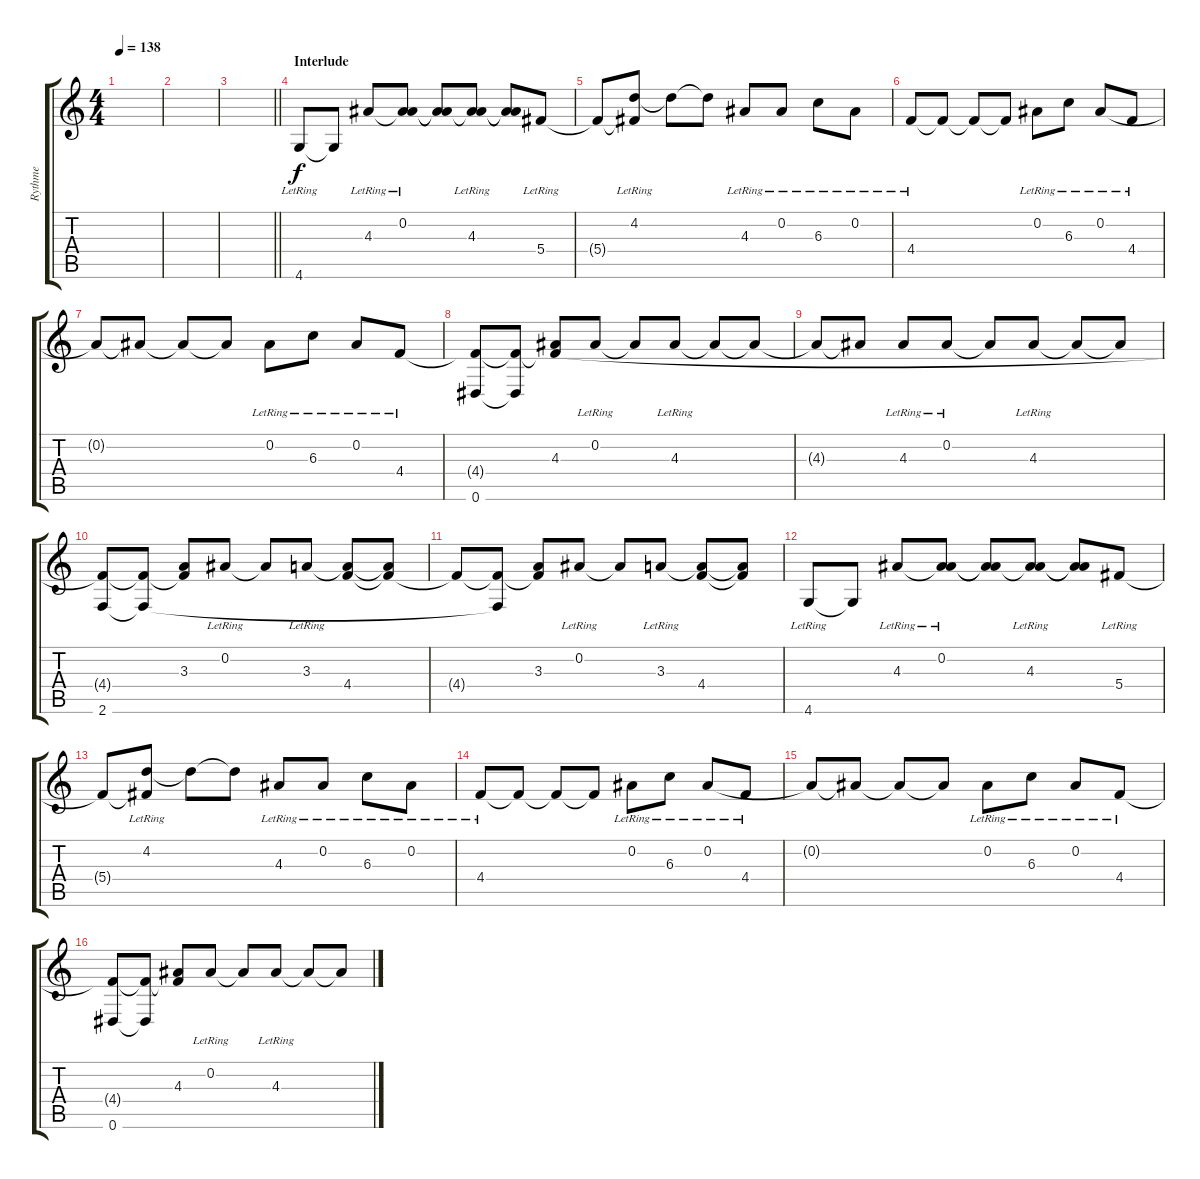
\track ("Rythme" "Rythme") {instrument electricguitarclean}
\staff {score tabs}
\tuning (Eb4 Bb3 Gb3 Db3 Ab2 Eb2) {hide}
\ts (4 4)
\tempo 138
\clef g2
\ks c
|
|
\barLineRight lightlight
|
\section ("" "Interlude")
4.6{lr}.8 4.6{t}.8 4.3{lr}.8 (0.2{lr} 4.3{t}).8 (0.2{t} 4.3{t}).8 (0.2{t} 4.3{lr}).8 (0.2{t} 4.3{t}).8 5.4{lr}.8 |
5.4{t}.8 (4.2{lr} 5.4{t}).8 4.2{t}.8 4.2{t}.8 4.3{lr}.8 0.2{lr}.8 6.3{lr}.8 0.2{lr}.8 |
4.4{lr}.8 4.4{t}.8 4.4{t}.8 4.4{t}.8 0.2{lr}.8 6.3{lr}.8 0.2{lr}.8 4.4{lr}.8 |
0.2{t}.8 0.2{t}.8 0.2{t}.8 0.2{t}.8 0.2{lr}.8 6.3{lr}.8 0.2{lr}.8 4.4{lr}.8 |
(4.4{t} 0.6).8 (4.4{t} 0.6{t}).8 (4.3 4.4{t}).8 0.2{lr}.8 0.2{t}.8 4.3{lr}.8 4.3{t}.8 4.3{t}.8 |
4.3{t}.8 4.3{t}.8 4.3{lr}.8 0.2{lr}.8 0.2{t}.8 4.3{lr}.8 4.3{t}.8 4.3{t}.8 |
(4.4{t} 2.6).8 (4.4{t} 2.6{t}).8 (3.3 4.4{t}).8 0.2{lr}.8 0.2{t}.8 3.3{lr}.8 (3.3{t} 4.4).8 (3.3{t} 4.4{t}).8 |
4.4{t}.8 (4.4{t} 2.6{t}).8 (3.3 4.4{t}).8 0.2{lr}.8 0.2{t}.8 3.3{lr}.8 (3.3{t} 4.4).8 (3.3{t} 4.4{t}).8 |
4.6{lr}.8 4.6{t}.8 4.3{lr}.8 (0.2{lr} 4.3{t}).8 (0.2{t} 4.3{t}).8 (0.2{t} 4.3{lr}).8 (0.2{t} 4.3{t}).8 5.4{lr}.8 |
5.4{t}.8 (4.2{lr} 5.4{t}).8 4.2{t}.8 4.2{t}.8 4.3{lr}.8 0.2{lr}.8 6.3{lr}.8 0.2{lr}.8 |
4.4{lr}.8 4.4{t}.8 4.4{t}.8 4.4{t}.8 0.2{lr}.8 6.3{lr}.8 0.2{lr}.8 4.4{lr}.8 |
0.2{t}.8 0.2{t}.8 0.2{t}.8 0.2{t}.8 0.2{lr}.8 6.3{lr}.8 0.2{lr}.8 4.4{lr}.8 |
(4.4{t} 0.6).8 (4.4{t} 0.6{t}).8 (4.3 4.4{t}).8 0.2{lr}.8 0.2{t}.8 4.3{lr}.8 4.3{t}.8 4.3{t}.8
